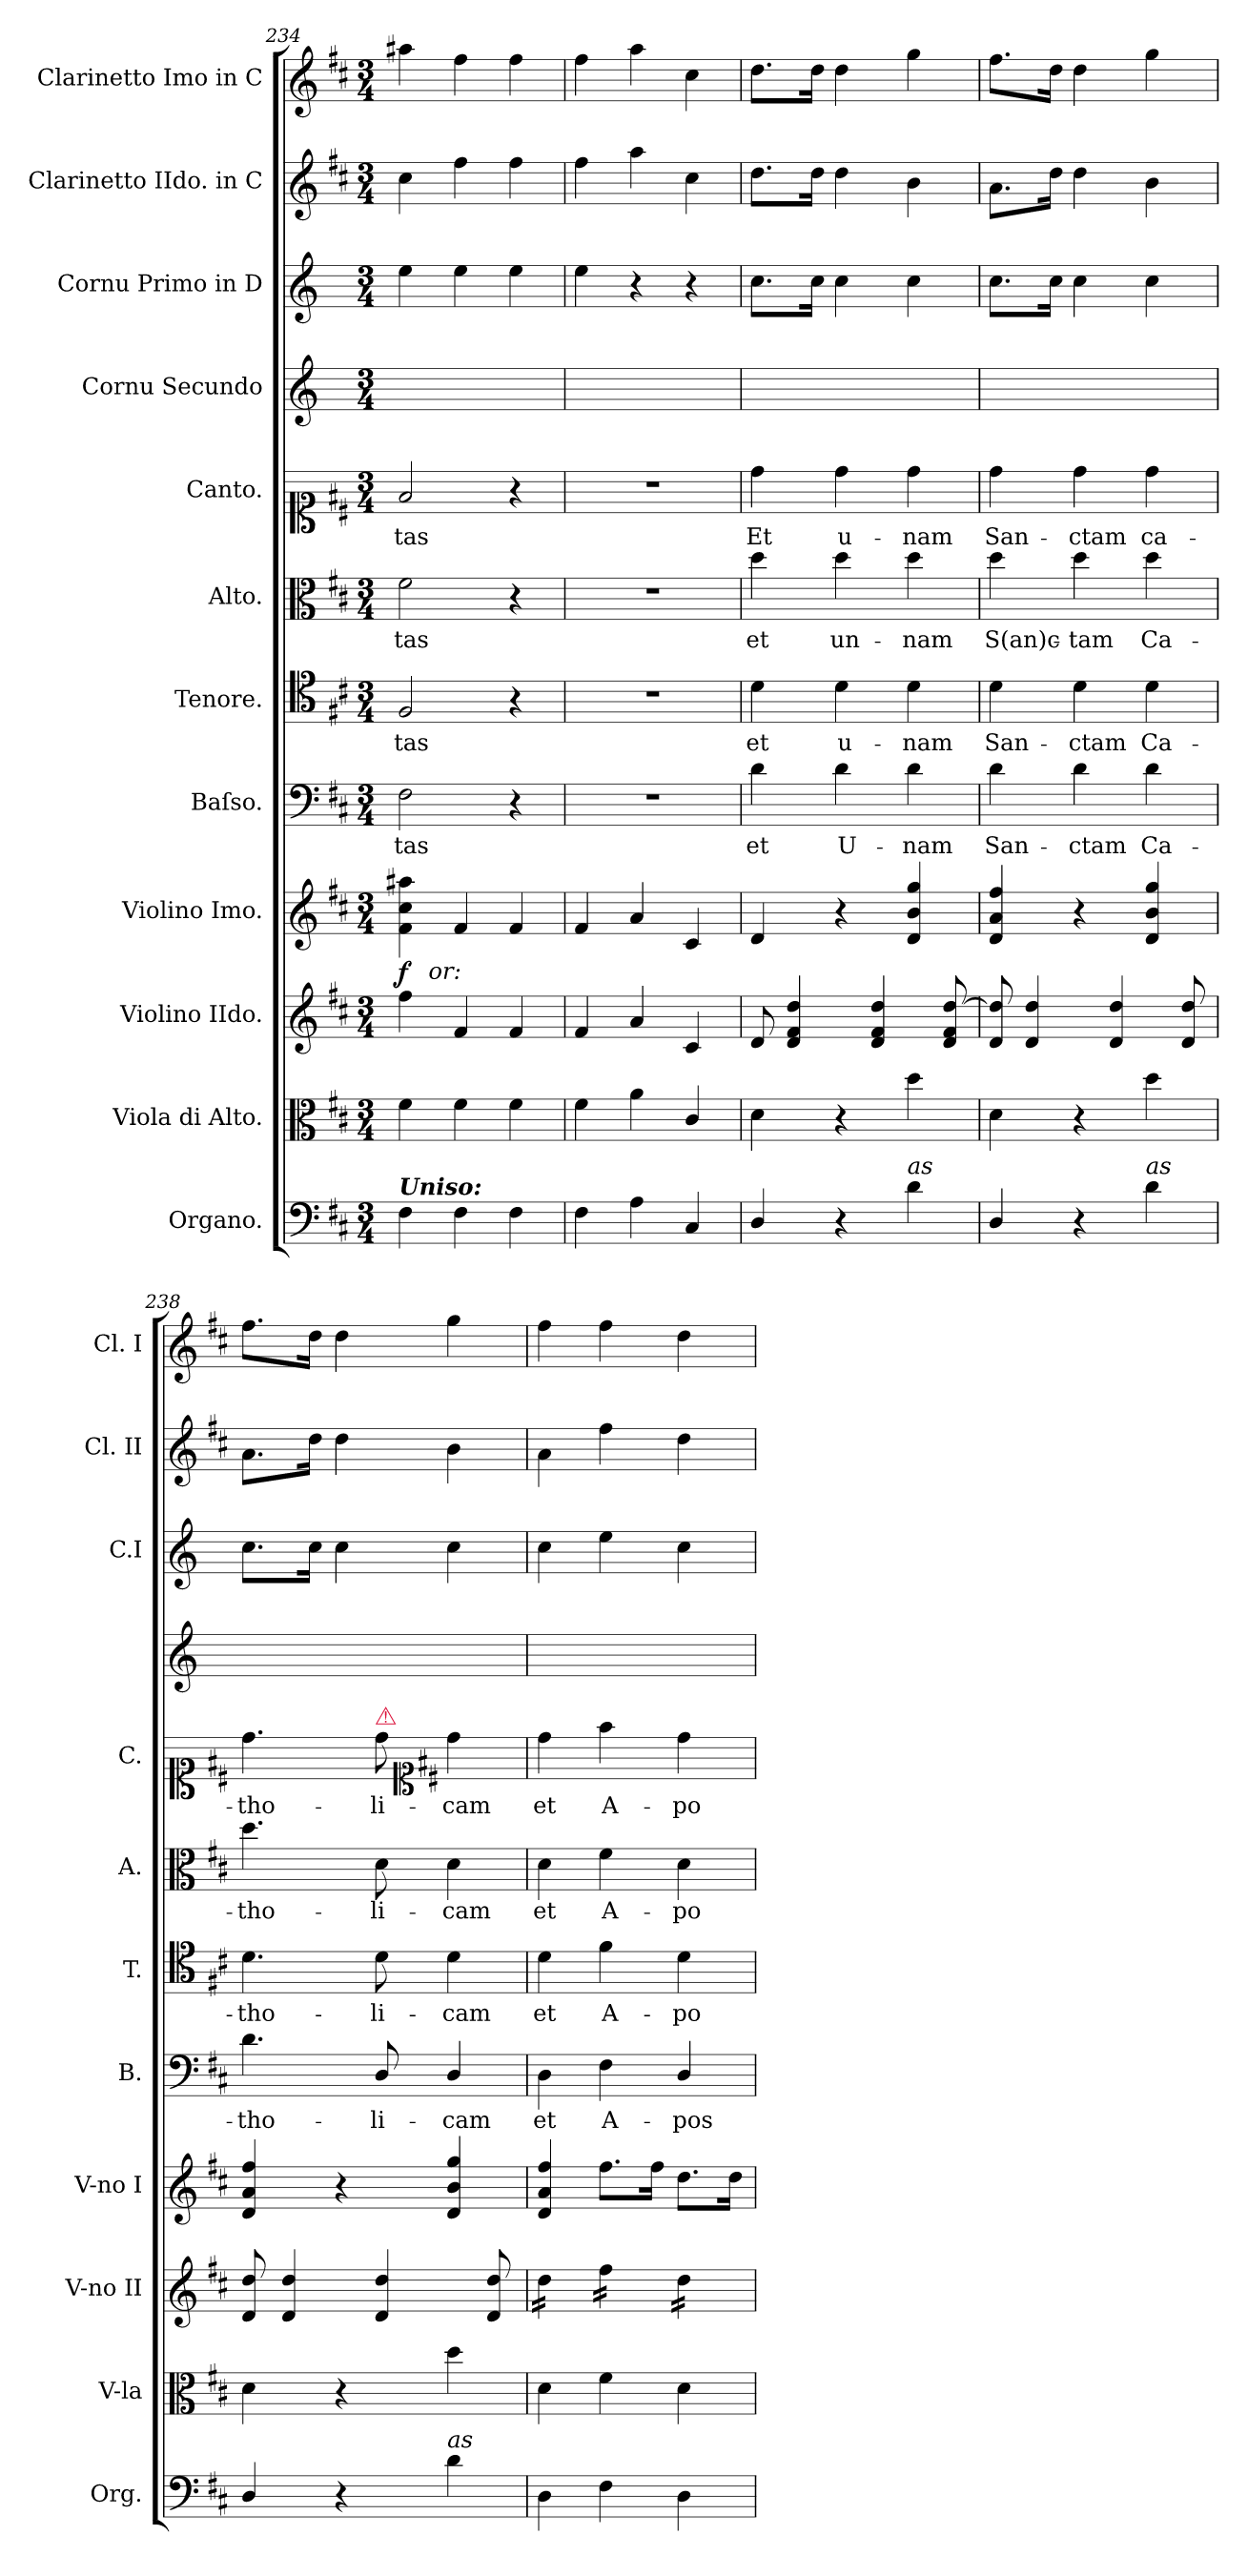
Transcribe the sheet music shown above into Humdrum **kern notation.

**kern	**kern	**kern	**kern	**dynam	**kern	**text	**kern	**text	**kern	**text	**kern	**text	**kern	**kern	**kern	**kern
*part12	*part11	*part10	*part9	*part9	*part8	*part8	*part7	*part7	*part6	*part6	*part5	*part5	*part4	*part3	*part2	*part1
*staff12	*staff11	*staff10	*staff9	*staff9	*staff8	*staff8	*staff7	*staff7	*staff6	*staff6	*staff5	*staff5	*staff4	*staff3	*staff2	*staff1
*I"Organo.	*I"Viola di Alto.	*I"Violino IIdo.	*I"Violino Imo.	*	*I"Baſso.	*	*I"Tenore.	*	*I"Alto.	*	*I"Canto.	*	*I"Cornu Secundo	*I"Cornu Primo in D	*I"Clarinetto IIdo. in C	*I"Clarinetto Imo in C
*I'Org.	*I'V-la	*I'V-no II	*I'V-no I	*	*I'B.	*	*I'T.	*	*I'A.	*	*I'C.	*	*	*I'C.I	*I'Cl. II	*I'Cl. I
*clefF4	*clefC3	*clefG2	*clefG2	*	*clefF4	*	*clefC4	*	*clefC3	*	*clefC1	*	*clefG2	*clefG2	*clefG2	*clefG2
*	*	*	*	*	*	*	*	*	*	*	*	*	*ITrd6c10	*ITrd6c10	*	*
*k[f#c#]	*k[f#c#]	*k[f#c#]	*k[f#c#]	*	*k[f#c#]	*	*k[f#c#]	*	*k[f#c#]	*	*k[f#c#]	*	*k[f#c#]	*k[f#c#]	*k[f#c#]	*k[f#c#]
*M3/4	*M3/4	*M3/4	*M3/4	*	*M3/4	*	*M3/4	*	*M3/4	*	*M3/4	*	*M3/4	*M3/4	*M3/4	*M3/4
=234	=234	=234	=234	=234	=234	=234	=234	=234	=234	=234	=234	=234	=234	=234	=234	=234
!LO:TX:a:Bi:t=Uniso&colon;	!	!	!	!	!	!	!	!	!	!	!	!	!	!	!	!
!	!	!	!	!LO:DY:b:t=%s or&colon;	!	!	!	!	!	!	!	!	!	!	!	!
4F#\	4f#\	4ff#\	4f#\ 4cc#\ 4aa#X\	f	2F#\	-tas	2F#/	-tas	2f#\	-tas	2f#/	-tas	2.ryy	4f#\	4cc#\	4aa#X\
4F#\	4f#\	4f#/	4f#/	.	.	.	.	.	.	.	.	.	.	4f#\	4ff#\	4ff#\
4F#\	4f#\	4f#/	4f#/	.	4r	.	4r	.	4r	.	4r	.	.	4f#\	4ff#\	4ff#\
=235	=235	=235	=235	=235	=235	=235	=235	=235	=235	=235	=235	=235	=235	=235	=235	=235
4F#\	4f#\	4f#/	4f#/	.	2.r	.	2.r	.	2.r	.	2.r	.	2.ryy	4f#\	4ff#\	4ff#\
4A\	4a\	4a/	4a/	.	.	.	.	.	.	.	.	.	.	4r	4aa\	4aa\
4C#/	4c#/	4c#/	4c#/	.	.	.	.	.	.	.	.	.	.	4r	4cc#\	4cc#\
=236	=236	=236	=236	=236	=236	=236	=236	=236	=236	=236	=236	=236	=236	=236	=236	=236
4D/	4d\	8d/	4d/	.	4d\	et	4d\	et	4dd\	et	4dd\	Et	2.ryy	8.d\L	8.dd\L	8.dd\L
.	.	4d/ 4f#/ 4dd/	.	.	.	.	.	.	.	.	.	.	.	.	.	.
.	.	.	.	.	.	.	.	.	.	.	.	.	.	16d\Jk	16dd\Jk	16dd\Jk
4r	4r	.	4r	.	4d\	U-	4d\	u-	4dd\	un-	4dd\	u-	.	4d\	4dd\	4dd\
.	.	4d/ 4f#/ 4dd/	.	.	.	.	.	.	.	.	.	.	.	.	.	.
!LO:TX:a:i:t=as	!	!	!	!	!	!	!	!	!	!	!	!	!	!	!	!
4d\	4dd\	.	4d/ 4b/ 4gg/	.	4d\	-nam	4d\	-nam	4dd\	-nam	4dd\	-nam	.	4d\	4b\	4gg\
.	.	8d/ 8f#/ [8dd/	.	.	.	.	.	.	.	.	.	.	.	.	.	.
=237	=237	=237	=237	=237	=237	=237	=237	=237	=237	=237	=237	=237	=237	=237	=237	=237
4D/	4d\	8d/ 8dd]/	4d/ 4a/ 4ff#/	.	4d\	San-	4d\	San-	4dd\	S(an)c-	4dd\	San-	2.ryy	8.d\L	8.a\L	8.ff#\L
.	.	4d/ 4dd/	.	.	.	.	.	.	.	.	.	.	.	.	.	.
.	.	.	.	.	.	.	.	.	.	.	.	.	.	16d\Jk	16dd\Jk	16dd\Jk
4r	4r	.	4r	.	4d\	-ctam	4d\	-ctam	4dd\	-tam	4dd\	-ctam	.	4d\	4dd\	4dd\
.	.	4d/ 4dd/	.	.	.	.	.	.	.	.	.	.	.	.	.	.
!LO:TX:a:i:t=as	!	!	!	!	!	!	!	!	!	!	!	!	!	!	!	!
4d\	4dd\	.	4d/ 4b/ 4gg/	.	4d\	Ca-	4d\	Ca-	4dd\	Ca-	4dd\	ca-	.	4d\	4b\	4gg\
.	.	8d/ 8dd/	.	.	.	.	.	.	.	.	.	.	.	.	.	.
=238	=238	=238	=238	=238	=238	=238	=238	=238	=238	=238	=238	=238	=238	=238	=238	=238
4D/	4d\	8d/ 8dd/	4d/ 4a/ 4ff#/	.	4.d\	-tho-	4.d\	-tho-	4.dd\	-tho-	4.dd\	-tho-	2.ryy	8.d\L	8.a\L	8.ff#\L
.	.	4d/ 4dd/	.	.	.	.	.	.	.	.	.	.	.	.	.	.
.	.	.	.	.	.	.	.	.	.	.	.	.	.	16d\Jk	16dd\Jk	16dd\Jk
4r	4r	.	4r	.	.	.	.	.	.	.	.	.	.	4d\	4dd\	4dd\
!	!	!	!	!	!	!	!	!	!	!	!LO:TX:a:color=crimson:t=⚠	!	!	!	!	!
.	.	4d/ 4dd/	.	.	8D/	-li-	8d\	-li-	8d\	-li-	8dd\	-li-	.	.	.	.
*	*	*	*	*	*	*	*	*	*	*	*clefC1	*	*	*	*	*
*	*	*	*	*	*	*	*	*	*	*	*k[f#c#]	*	*	*	*	*
!LO:TX:a:i:t=as	!	!	!	!	!	!	!	!	!	!	!	!	!	!	!	!
4d\	4dd\	.	4d/ 4b/ 4gg/	.	4D/	-cam	4d\	-cam	4d\	-cam	4dd\	-cam	.	4d\	4b\	4gg\
.	.	8d/ 8dd/	.	.	.	.	.	.	.	.	.	.	.	.	.	.
=239	=239	=239	=239	=239	=239	=239	=239	=239	=239	=239	=239	=239	=239	=239	=239	=239
*	*	*tremolo	*	*	*	*	*	*	*	*	*	*	*	*	*	*
4D\	4d\	16dd\LL	4d/ 4a/ 4ff#/	.	4D\	et	4d\	et	4d\	et	4dd\	et	2.ryy	4d\	4a\	4ff#\
.	.	16dd\	.	.	.	.	.	.	.	.	.	.	.	.	.	.
.	.	16dd\	.	.	.	.	.	.	.	.	.	.	.	.	.	.
.	.	16dd\JJ	.	.	.	.	.	.	.	.	.	.	.	.	.	.
4F#\	4f#\	16ff#\LL	8.ff#\L	.	4F#\	A-	4f#\	A-	4f#\	A-	4ff#\	A-	.	4f#\	4ff#\	4ff#\
.	.	16ff#\	.	.	.	.	.	.	.	.	.	.	.	.	.	.
.	.	16ff#\	.	.	.	.	.	.	.	.	.	.	.	.	.	.
.	.	16ff#\JJ	16ff#\Jk	.	.	.	.	.	.	.	.	.	.	.	.	.
4D\	4d\	16dd\LL	8.dd\L	.	4D/	-pos-	4d\	-po-	4d\	-po-	4dd\	-po-	.	4d\	4dd\	4dd\
.	.	16dd\	.	.	.	.	.	.	.	.	.	.	.	.	.	.
.	.	16dd\	.	.	.	.	.	.	.	.	.	.	.	.	.	.
.	.	16dd\JJ	16dd\Jk	.	.	.	.	.	.	.	.	.	.	.	.	.
*	*	*Xtremolo	*	*	*	*	*	*	*	*	*	*	*	*	*	*
=	=	=	=	=	=	=	=	=	=	=	=	=	=	=	=	=
*-	*-	*-	*-	*-	*-	*-	*-	*-	*-	*-	*-	*-	*-	*-	*-	*-
